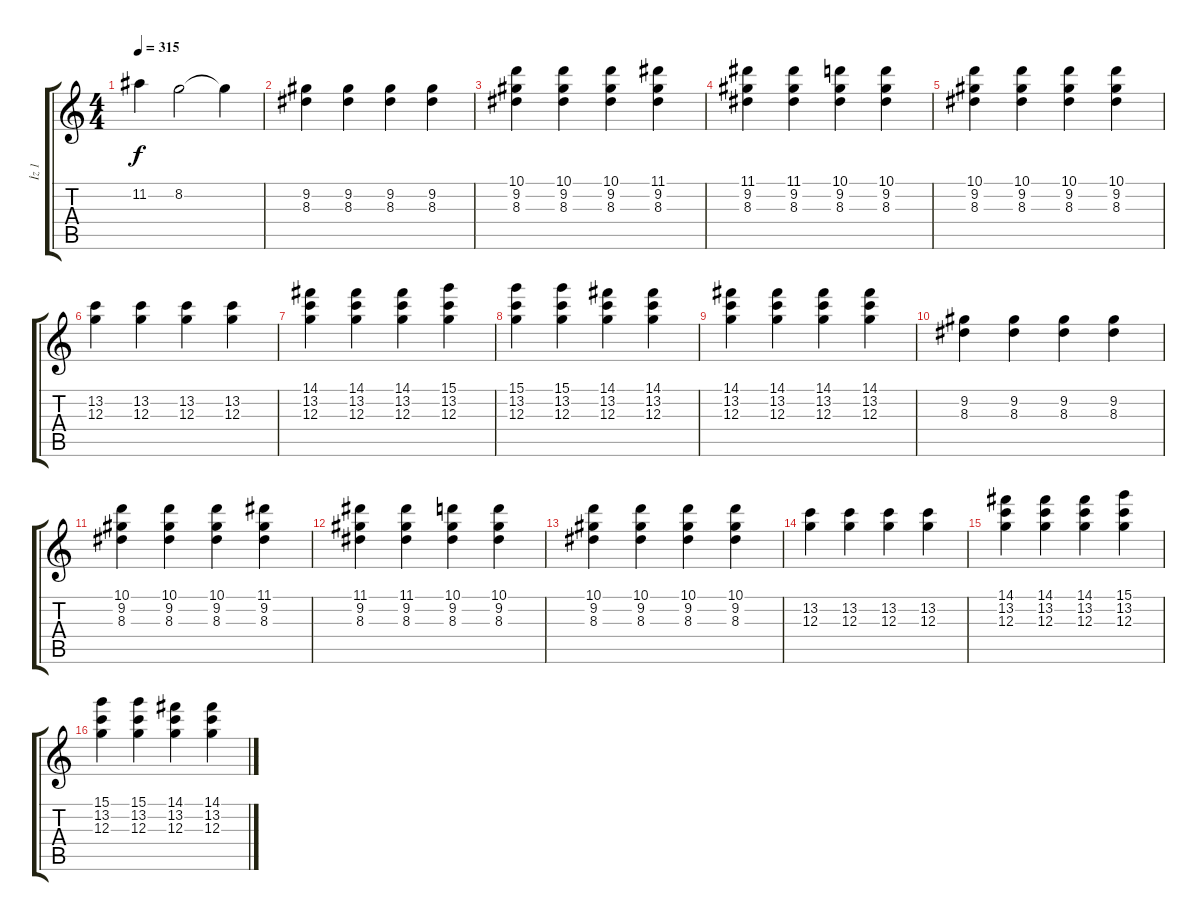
\track ("İz 1" "İz 1") {instrument electricguitarclean}
\staff {score tabs}
\tuning (E4 B3 G3 D3 A2 E2) {hide}
\ts (4 4)
\tempo 315
\clef g2
\ks c
11.2.4{dy f} 8.2.2 8.2{t}.4 |
(9.2 8.3).4 (9.2 8.3).4 (9.2 8.3).4 (9.2 8.3).4 |
(10.1 9.2 8.3).4 (10.1 9.2 8.3).4 (10.1 9.2 8.3).4 (11.1 9.2 8.3).4 |
(11.1 9.2 8.3).4 (11.1 9.2 8.3).4 (10.1 9.2 8.3).4 (10.1 9.2 8.3).4 |
(10.1 9.2 8.3).4 (10.1 9.2 8.3).4 (10.1 9.2 8.3).4 (10.1 9.2 8.3).4 |
(13.2 12.3).4 (13.2 12.3).4 (13.2 12.3).4 (13.2 12.3).4 |
(14.1 13.2 12.3).4 (14.1 13.2 12.3).4 (14.1 13.2 12.3).4 (15.1 13.2 12.3).4 |
(15.1 13.2 12.3).4 (15.1 13.2 12.3).4 (14.1 13.2 12.3).4 (14.1 13.2 12.3).4 |
(14.1 13.2 12.3).4 (14.1 13.2 12.3).4 (14.1 13.2 12.3).4 (14.1 13.2 12.3).4 |
(9.2 8.3).4 (9.2 8.3).4 (9.2 8.3).4 (9.2 8.3).4 |
(10.1 9.2 8.3).4 (10.1 9.2 8.3).4 (10.1 9.2 8.3).4 (11.1 9.2 8.3).4 |
(11.1 9.2 8.3).4 (11.1 9.2 8.3).4 (10.1 9.2 8.3).4 (10.1 9.2 8.3).4 |
(10.1 9.2 8.3).4 (10.1 9.2 8.3).4 (10.1 9.2 8.3).4 (10.1 9.2 8.3).4 |
(13.2 12.3).4 (13.2 12.3).4 (13.2 12.3).4 (13.2 12.3).4 |
(14.1 13.2 12.3).4 (14.1 13.2 12.3).4 (14.1 13.2 12.3).4 (15.1 13.2 12.3).4 |
(15.1 13.2 12.3).4 (15.1 13.2 12.3).4 (14.1 13.2 12.3).4 (14.1 13.2 12.3).4
